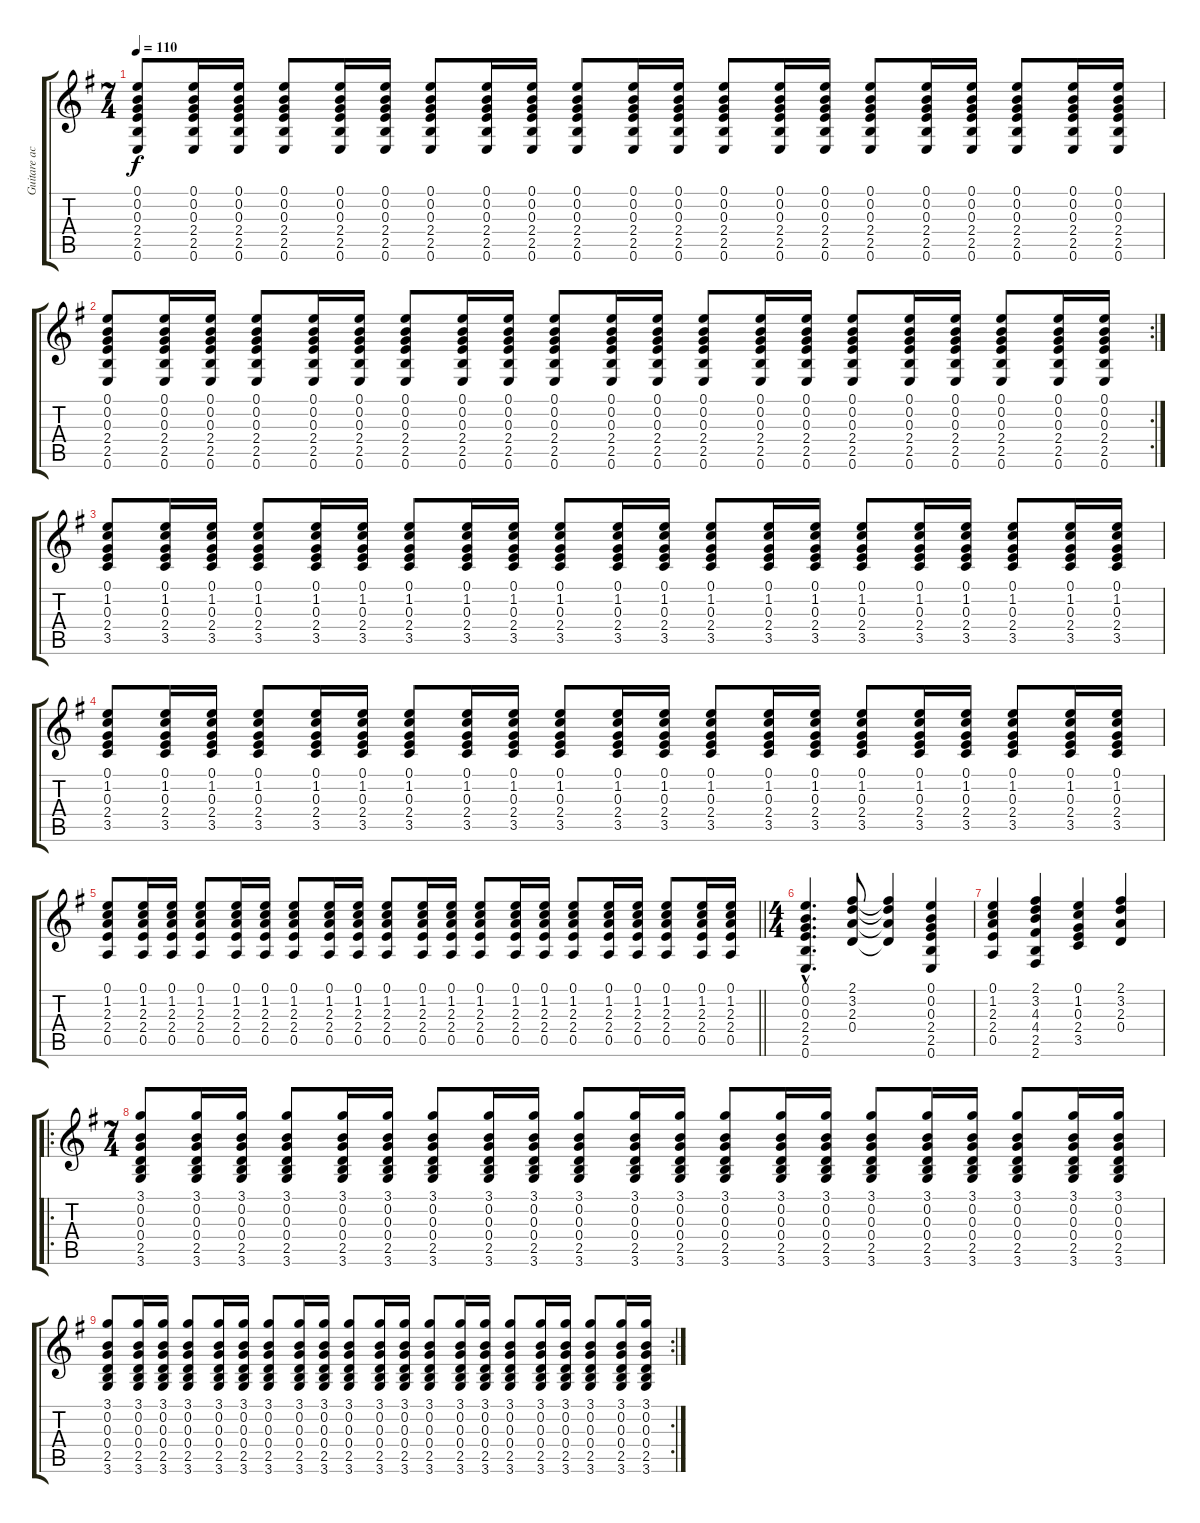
\track ("Guitare acoustique" "Guitare ac") {instrument acousticguitarnylon}
\staff {score tabs}
\tuning (E4 B3 G3 D3 A2 E2) {hide}
\ts (7 4)
\tempo 110
\clef g2
\ks g
(0.1 0.2 0.3 2.4 2.5 0.6).8{dy f} (0.1 0.2 0.3 2.4 2.5 0.6).16 (0.1 0.2 0.3 2.4 2.5 0.6).16 (0.1 0.2 0.3 2.4 2.5 0.6).8 (0.1 0.2 0.3 2.4 2.5 0.6).16 (0.1 0.2 0.3 2.4 2.5 0.6).16 (0.1 0.2 0.3 2.4 2.5 0.6).8 (0.1 0.2 0.3 2.4 2.5 0.6).16 (0.1 0.2 0.3 2.4 2.5 0.6).16 (0.1 0.2 0.3 2.4 2.5 0.6).8 (0.1 0.2 0.3 2.4 2.5 0.6).16 (0.1 0.2 0.3 2.4 2.5 0.6).16 (0.1 0.2 0.3 2.4 2.5 0.6).8 (0.1 0.2 0.3 2.4 2.5 0.6).16 (0.1 0.2 0.3 2.4 2.5 0.6).16 (0.1 0.2 0.3 2.4 2.5 0.6).8 (0.1 0.2 0.3 2.4 2.5 0.6).16 (0.1 0.2 0.3 2.4 2.5 0.6).16 (0.1 0.2 0.3 2.4 2.5 0.6).8 (0.1 0.2 0.3 2.4 2.5 0.6).16 (0.1 0.2 0.3 2.4 2.5 0.6).16 |
\rc 2
(0.1 0.2 0.3 2.4 2.5 0.6).8 (0.1 0.2 0.3 2.4 2.5 0.6).16 (0.1 0.2 0.3 2.4 2.5 0.6).16 (0.1 0.2 0.3 2.4 2.5 0.6).8 (0.1 0.2 0.3 2.4 2.5 0.6).16 (0.1 0.2 0.3 2.4 2.5 0.6).16 (0.1 0.2 0.3 2.4 2.5 0.6).8 (0.1 0.2 0.3 2.4 2.5 0.6).16 (0.1 0.2 0.3 2.4 2.5 0.6).16 (0.1 0.2 0.3 2.4 2.5 0.6).8 (0.1 0.2 0.3 2.4 2.5 0.6).16 (0.1 0.2 0.3 2.4 2.5 0.6).16 (0.1 0.2 0.3 2.4 2.5 0.6).8 (0.1 0.2 0.3 2.4 2.5 0.6).16 (0.1 0.2 0.3 2.4 2.5 0.6).16 (0.1 0.2 0.3 2.4 2.5 0.6).8 (0.1 0.2 0.3 2.4 2.5 0.6).16 (0.1 0.2 0.3 2.4 2.5 0.6).16 (0.1 0.2 0.3 2.4 2.5 0.6).8 (0.1 0.2 0.3 2.4 2.5 0.6).16 (0.1 0.2 0.3 2.4 2.5 0.6).16 |
(0.1 1.2 0.3 2.4 3.5).8 (0.1 1.2 0.3 2.4 3.5).16 (0.1 1.2 0.3 2.4 3.5).16 (0.1 1.2 0.3 2.4 3.5).8 (0.1 1.2 0.3 2.4 3.5).16 (0.1 1.2 0.3 2.4 3.5).16 (0.1 1.2 0.3 2.4 3.5).8 (0.1 1.2 0.3 2.4 3.5).16 (0.1 1.2 0.3 2.4 3.5).16 (0.1 1.2 0.3 2.4 3.5).8 (0.1 1.2 0.3 2.4 3.5).16 (0.1 1.2 0.3 2.4 3.5).16 (0.1 1.2 0.3 2.4 3.5).8 (0.1 1.2 0.3 2.4 3.5).16 (0.1 1.2 0.3 2.4 3.5).16 (0.1 1.2 0.3 2.4 3.5).8 (0.1 1.2 0.3 2.4 3.5).16 (0.1 1.2 0.3 2.4 3.5).16 (0.1 1.2 0.3 2.4 3.5).8 (0.1 1.2 0.3 2.4 3.5).16 (0.1 1.2 0.3 2.4 3.5).16 |
(0.1 1.2 0.3 2.4 3.5).8 (0.1 1.2 0.3 2.4 3.5).16 (0.1 1.2 0.3 2.4 3.5).16 (0.1 1.2 0.3 2.4 3.5).8 (0.1 1.2 0.3 2.4 3.5).16 (0.1 1.2 0.3 2.4 3.5).16 (0.1 1.2 0.3 2.4 3.5).8 (0.1 1.2 0.3 2.4 3.5).16 (0.1 1.2 0.3 2.4 3.5).16 (0.1 1.2 0.3 2.4 3.5).8 (0.1 1.2 0.3 2.4 3.5).16 (0.1 1.2 0.3 2.4 3.5).16 (0.1 1.2 0.3 2.4 3.5).8 (0.1 1.2 0.3 2.4 3.5).16 (0.1 1.2 0.3 2.4 3.5).16 (0.1 1.2 0.3 2.4 3.5).8 (0.1 1.2 0.3 2.4 3.5).16 (0.1 1.2 0.3 2.4 3.5).16 (0.1 1.2 0.3 2.4 3.5).8 (0.1 1.2 0.3 2.4 3.5).16 (0.1 1.2 0.3 2.4 3.5).16 |
\barLineRight lightlight
(0.1 1.2 2.3 2.4 0.5).8 (0.1 1.2 2.3 2.4 0.5).16 (0.1 1.2 2.3 2.4 0.5).16 (0.1 1.2 2.3 2.4 0.5).8 (0.1 1.2 2.3 2.4 0.5).16 (0.1 1.2 2.3 2.4 0.5).16 (0.1 1.2 2.3 2.4 0.5).8 (0.1 1.2 2.3 2.4 0.5).16 (0.1 1.2 2.3 2.4 0.5).16 (0.1 1.2 2.3 2.4 0.5).8 (0.1 1.2 2.3 2.4 0.5).16 (0.1 1.2 2.3 2.4 0.5).16 (0.1 1.2 2.3 2.4 0.5).8 (0.1 1.2 2.3 2.4 0.5).16 (0.1 1.2 2.3 2.4 0.5).16 (0.1 1.2 2.3 2.4 0.5).8 (0.1 1.2 2.3 2.4 0.5).16 (0.1 1.2 2.3 2.4 0.5).16 (0.1 1.2 2.3 2.4 0.5).8 (0.1 1.2 2.3 2.4 0.5).16 (0.1 1.2 2.3 2.4 0.5).16 |
\ts (4 4)
(0.1{hac} 0.2{hac} 0.3{hac} 2.4{hac} 2.5{hac} 0.6{hac}).4{d} (2.1 3.2 2.3 0.4).8 (2.1{t} 3.2{t} 2.3{t} 0.4{t}).4 (0.1 0.2 0.3 2.4 2.5 0.6).4 |
(0.1 1.2 2.3 2.4 0.5).4 (2.1 3.2 4.3 4.4 2.5 2.6).4 (0.1 1.2 0.3 2.4 3.5).4 (2.1 3.2 2.3 0.4).4 |
\ro
\ts (7 4)
(3.1 0.2 0.3 0.4 2.5 3.6).8 (3.1 0.2 0.3 0.4 2.5 3.6).16 (3.1 0.2 0.3 0.4 2.5 3.6).16 (3.1 0.2 0.3 0.4 2.5 3.6).8 (3.1 0.2 0.3 0.4 2.5 3.6).16 (3.1 0.2 0.3 0.4 2.5 3.6).16 (3.1 0.2 0.3 0.4 2.5 3.6).8 (3.1 0.2 0.3 0.4 2.5 3.6).16 (3.1 0.2 0.3 0.4 2.5 3.6).16 (3.1 0.2 0.3 0.4 2.5 3.6).8 (3.1 0.2 0.3 0.4 2.5 3.6).16 (3.1 0.2 0.3 0.4 2.5 3.6).16 (3.1 0.2 0.3 0.4 2.5 3.6).8 (3.1 0.2 0.3 0.4 2.5 3.6).16 (3.1 0.2 0.3 0.4 2.5 3.6).16 (3.1 0.2 0.3 0.4 2.5 3.6).8 (3.1 0.2 0.3 0.4 2.5 3.6).16 (3.1 0.2 0.3 0.4 2.5 3.6).16 (3.1 0.2 0.3 0.4 2.5 3.6).8 (3.1 0.2 0.3 0.4 2.5 3.6).16 (3.1 0.2 0.3 0.4 2.5 3.6).16 |
\rc 2
(3.1 0.2 0.3 0.4 2.5 3.6).8 (3.1 0.2 0.3 0.4 2.5 3.6).16 (3.1 0.2 0.3 0.4 2.5 3.6).16 (3.1 0.2 0.3 0.4 2.5 3.6).8 (3.1 0.2 0.3 0.4 2.5 3.6).16 (3.1 0.2 0.3 0.4 2.5 3.6).16 (3.1 0.2 0.3 0.4 2.5 3.6).8 (3.1 0.2 0.3 0.4 2.5 3.6).16 (3.1 0.2 0.3 0.4 2.5 3.6).16 (3.1 0.2 0.3 0.4 2.5 3.6).8 (3.1 0.2 0.3 0.4 2.5 3.6).16 (3.1 0.2 0.3 0.4 2.5 3.6).16 (3.1 0.2 0.3 0.4 2.5 3.6).8 (3.1 0.2 0.3 0.4 2.5 3.6).16 (3.1 0.2 0.3 0.4 2.5 3.6).16 (3.1 0.2 0.3 0.4 2.5 3.6).8 (3.1 0.2 0.3 0.4 2.5 3.6).16 (3.1 0.2 0.3 0.4 2.5 3.6).16 (3.1 0.2 0.3 0.4 2.5 3.6).8 (3.1 0.2 0.3 0.4 2.5 3.6).16 (3.1 0.2 0.3 0.4 2.5 3.6).16
